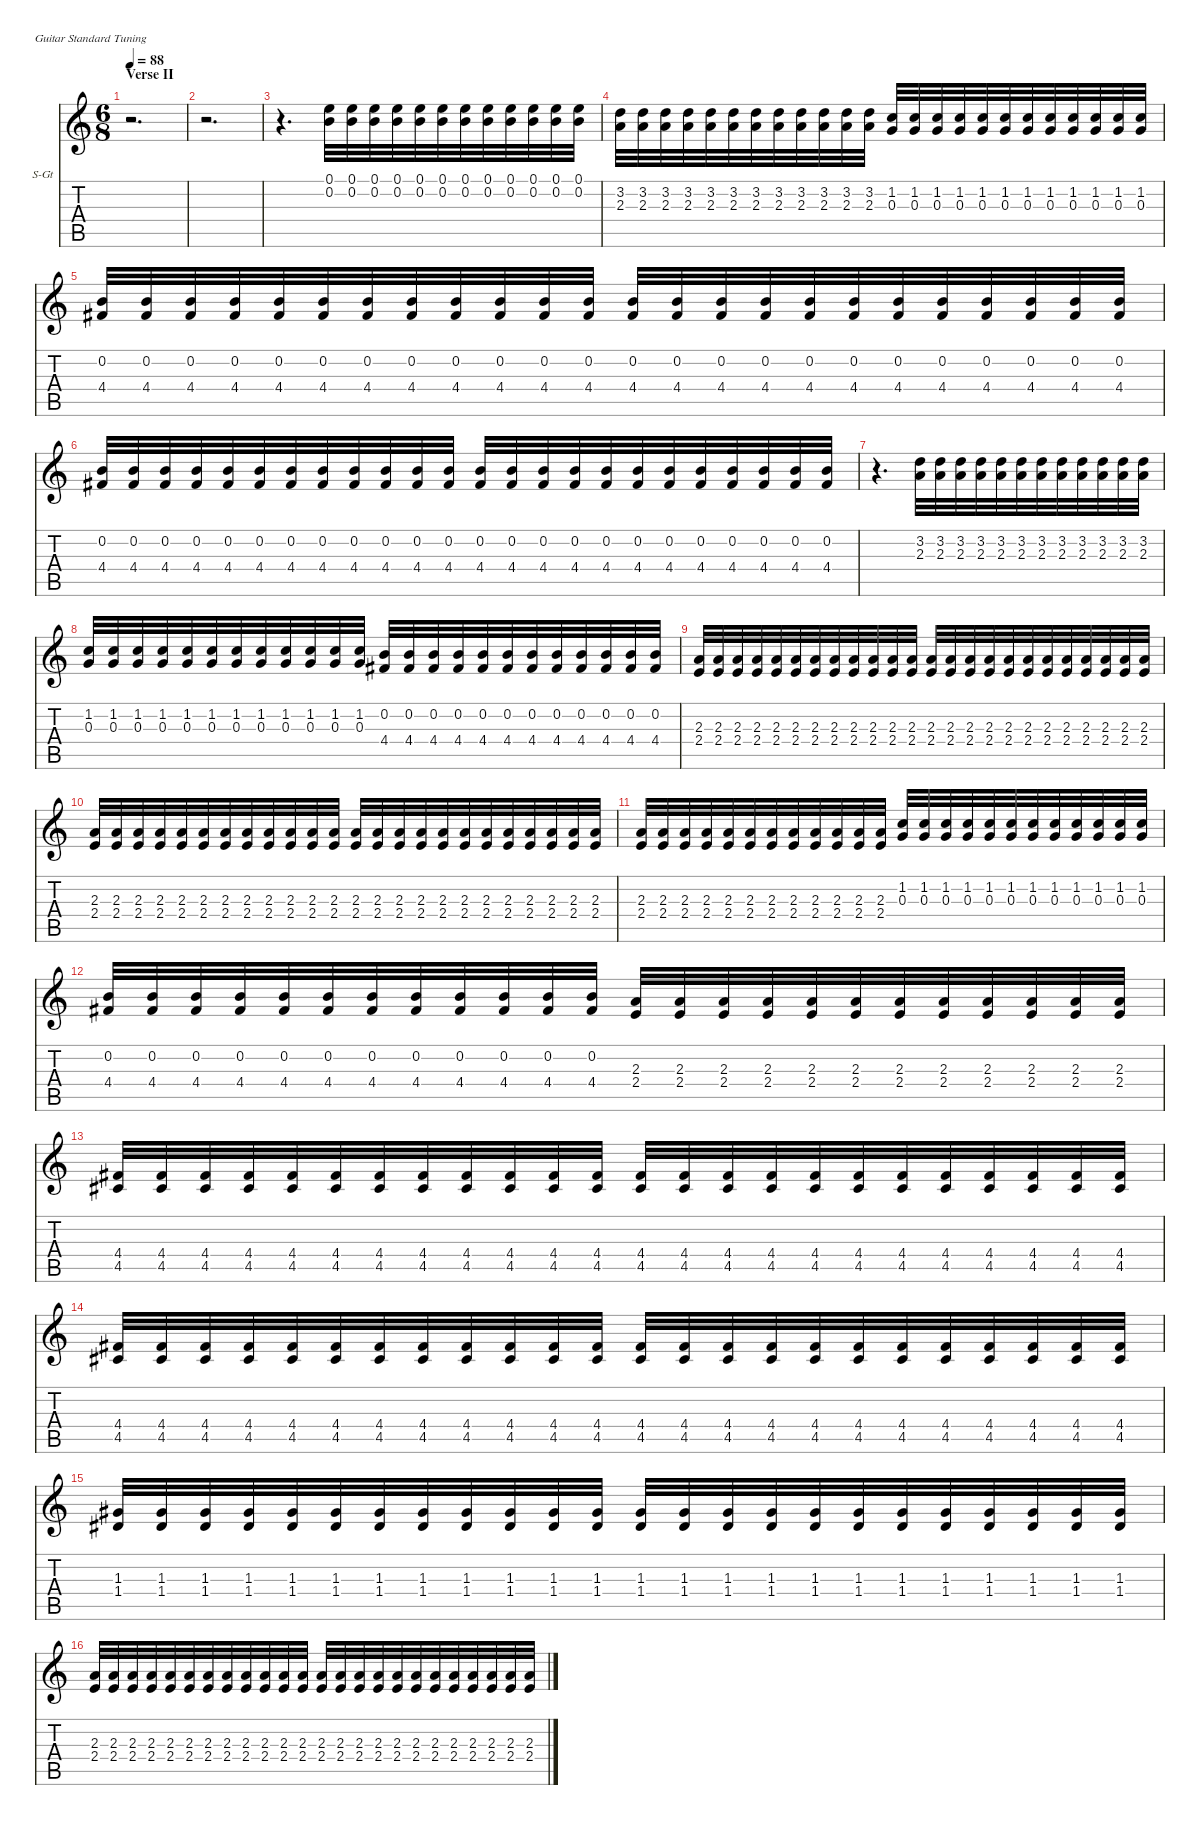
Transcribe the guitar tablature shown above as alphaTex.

\hideDynamics
\bracketExtendMode nobrackets
\firstSystemTrackNameOrientation horizontal
\otherSystemsTrackNameOrientation horizontal
\track ("Koto                " "S-Gt") {instrument koto}
\staff {score tabs}
\tuning (E4 B3 G3 D3 A2 E2)
\displaytranspose 12
\ts (6 8)
\section ("" "Verse II")
\tempo 88
\clef g2
\ks c
r.2{d dy p} |
r.2{d} |
r.4{d} (0.1 0.2).32 (0.1 0.2).32 (0.1 0.2).32 (0.1 0.2).32 (0.1 0.2).32 (0.1 0.2).32 (0.1 0.2).32 (0.1 0.2).32 (0.1 0.2).32 (0.1 0.2).32 (0.1 0.2).32 (0.1 0.2).32 |
(3.2 2.3).32 (3.2 2.3).32 (3.2 2.3).32 (3.2 2.3).32 (3.2 2.3).32 (3.2 2.3).32 (3.2 2.3).32 (3.2 2.3).32 (3.2 2.3).32 (3.2 2.3).32 (3.2 2.3).32 (3.2 2.3).32 (1.2 0.3).32 (1.2 0.3).32 (1.2 0.3).32 (1.2 0.3).32 (1.2 0.3).32 (1.2 0.3).32 (1.2 0.3).32 (1.2 0.3).32 (1.2 0.3).32 (1.2 0.3).32 (1.2 0.3).32 (1.2 0.3).32 |
(0.2 4.4{acc #}).32 (0.2 4.4{acc #}).32 (0.2 4.4{acc #}).32 (0.2 4.4{acc #}).32 (0.2 4.4{acc #}).32 (0.2 4.4{acc #}).32 (0.2 4.4{acc #}).32 (0.2 4.4{acc #}).32 (0.2 4.4{acc #}).32 (0.2 4.4{acc #}).32 (0.2 4.4{acc #}).32 (0.2 4.4{acc #}).32 (0.2 4.4{acc #}).32 (0.2 4.4{acc #}).32 (0.2 4.4{acc #}).32 (0.2 4.4{acc #}).32 (0.2 4.4{acc #}).32 (0.2 4.4{acc #}).32 (0.2 4.4{acc #}).32 (0.2 4.4{acc #}).32 (0.2 4.4{acc #}).32 (0.2 4.4{acc #}).32 (0.2 4.4{acc #}).32 (0.2 4.4{acc #}).32 |
(0.2 4.4{acc #}).32 (0.2 4.4{acc #}).32 (0.2 4.4{acc #}).32 (0.2 4.4{acc #}).32 (0.2 4.4{acc #}).32 (0.2 4.4{acc #}).32 (0.2 4.4{acc #}).32 (0.2 4.4{acc #}).32 (0.2 4.4{acc #}).32 (0.2 4.4{acc #}).32 (0.2 4.4{acc #}).32 (0.2 4.4{acc #}).32 (0.2 4.4{acc #}).32 (0.2 4.4{acc #}).32 (0.2 4.4{acc #}).32 (0.2 4.4{acc #}).32 (0.2 4.4{acc #}).32 (0.2 4.4{acc #}).32 (0.2 4.4{acc #}).32 (0.2 4.4{acc #}).32 (0.2 4.4{acc #}).32 (0.2 4.4{acc #}).32 (0.2 4.4{acc #}).32 (0.2 4.4{acc #}).32 |
r.4{d} (3.2 2.3).32 (3.2 2.3).32 (3.2 2.3).32 (3.2 2.3).32 (3.2 2.3).32 (3.2 2.3).32 (3.2 2.3).32 (3.2 2.3).32 (3.2 2.3).32 (3.2 2.3).32 (3.2 2.3).32 (3.2 2.3).32 |
(1.2 0.3).32 (1.2 0.3).32 (1.2 0.3).32 (1.2 0.3).32 (1.2 0.3).32 (1.2 0.3).32 (1.2 0.3).32 (1.2 0.3).32 (1.2 0.3).32 (1.2 0.3).32 (1.2 0.3).32 (1.2 0.3).32 (0.2 4.4{acc #}).32 (0.2 4.4{acc #}).32 (0.2 4.4{acc #}).32 (0.2 4.4{acc #}).32 (0.2 4.4{acc #}).32 (0.2 4.4{acc #}).32 (0.2 4.4{acc #}).32 (0.2 4.4{acc #}).32 (0.2 4.4{acc #}).32 (0.2 4.4{acc #}).32 (0.2 4.4{acc #}).32 (0.2 4.4{acc #}).32 |
(2.3 2.4).32 (2.3 2.4).32 (2.3 2.4).32 (2.3 2.4).32 (2.3 2.4).32 (2.3 2.4).32 (2.3 2.4).32 (2.3 2.4).32 (2.3 2.4).32 (2.3 2.4).32 (2.3 2.4).32 (2.3 2.4).32 (2.3 2.4).32 (2.3 2.4).32 (2.3 2.4).32 (2.3 2.4).32 (2.3 2.4).32 (2.3 2.4).32 (2.3 2.4).32 (2.3 2.4).32 (2.3 2.4).32 (2.3 2.4).32 (2.3 2.4).32 (2.3 2.4).32 |
(2.3 2.4).32 (2.3 2.4).32 (2.3 2.4).32 (2.3 2.4).32 (2.3 2.4).32 (2.3 2.4).32 (2.3 2.4).32 (2.3 2.4).32 (2.3 2.4).32 (2.3 2.4).32 (2.3 2.4).32 (2.3 2.4).32 (2.3 2.4).32 (2.3 2.4).32 (2.3 2.4).32 (2.3 2.4).32 (2.3 2.4).32 (2.3 2.4).32 (2.3 2.4).32 (2.3 2.4).32 (2.3 2.4).32 (2.3 2.4).32 (2.3 2.4).32 (2.3 2.4).32 |
(2.3 2.4).32 (2.3 2.4).32 (2.3 2.4).32 (2.3 2.4).32 (2.3 2.4).32 (2.3 2.4).32 (2.3 2.4).32 (2.3 2.4).32 (2.3 2.4).32 (2.3 2.4).32 (2.3 2.4).32 (2.3 2.4).32 (1.2 0.3).32 (1.2 0.3).32 (1.2 0.3).32 (1.2 0.3).32 (1.2 0.3).32 (1.2 0.3).32 (1.2 0.3).32 (1.2 0.3).32 (1.2 0.3).32 (1.2 0.3).32 (1.2 0.3).32 (1.2 0.3).32 |
(0.2 4.4{acc #}).32 (0.2 4.4{acc #}).32 (0.2 4.4{acc #}).32 (0.2 4.4{acc #}).32 (0.2 4.4{acc #}).32 (0.2 4.4{acc #}).32 (0.2 4.4{acc #}).32 (0.2 4.4{acc #}).32 (0.2 4.4{acc #}).32 (0.2 4.4{acc #}).32 (0.2 4.4{acc #}).32 (0.2 4.4{acc #}).32 (2.3 2.4).32 (2.3 2.4).32 (2.3 2.4).32 (2.3 2.4).32 (2.3 2.4).32 (2.3 2.4).32 (2.3 2.4).32 (2.3 2.4).32 (2.3 2.4).32 (2.3 2.4).32 (2.3 2.4).32 (2.3 2.4).32 |
(4.4{acc #} 4.5{acc #}).32 (4.4{acc #} 4.5{acc #}).32 (4.4{acc #} 4.5{acc #}).32 (4.4{acc #} 4.5{acc #}).32 (4.4{acc #} 4.5{acc #}).32 (4.4{acc #} 4.5{acc #}).32 (4.4{acc #} 4.5{acc #}).32 (4.4{acc #} 4.5{acc #}).32 (4.4{acc #} 4.5{acc #}).32 (4.4{acc #} 4.5{acc #}).32 (4.4{acc #} 4.5{acc #}).32 (4.4{acc #} 4.5{acc #}).32 (4.4{acc #} 4.5{acc #}).32 (4.4{acc #} 4.5{acc #}).32 (4.4{acc #} 4.5{acc #}).32 (4.4{acc #} 4.5{acc #}).32 (4.4{acc #} 4.5{acc #}).32 (4.4{acc #} 4.5{acc #}).32 (4.4{acc #} 4.5{acc #}).32 (4.4{acc #} 4.5{acc #}).32 (4.4{acc #} 4.5{acc #}).32 (4.4{acc #} 4.5{acc #}).32 (4.4{acc #} 4.5{acc #}).32 (4.4{acc #} 4.5{acc #}).32 |
(4.4{acc #} 4.5{acc #}).32 (4.4{acc #} 4.5{acc #}).32 (4.4{acc #} 4.5{acc #}).32 (4.4{acc #} 4.5{acc #}).32 (4.4{acc #} 4.5{acc #}).32 (4.4{acc #} 4.5{acc #}).32 (4.4{acc #} 4.5{acc #}).32 (4.4{acc #} 4.5{acc #}).32 (4.4{acc #} 4.5{acc #}).32 (4.4{acc #} 4.5{acc #}).32 (4.4{acc #} 4.5{acc #}).32 (4.4{acc #} 4.5{acc #}).32 (4.4{acc #} 4.5{acc #}).32 (4.4{acc #} 4.5{acc #}).32 (4.4{acc #} 4.5{acc #}).32 (4.4{acc #} 4.5{acc #}).32 (4.4{acc #} 4.5{acc #}).32 (4.4{acc #} 4.5{acc #}).32 (4.4{acc #} 4.5{acc #}).32 (4.4{acc #} 4.5{acc #}).32 (4.4{acc #} 4.5{acc #}).32 (4.4{acc #} 4.5{acc #}).32 (4.4{acc #} 4.5{acc #}).32 (4.4{acc #} 4.5{acc #}).32 |
(1.3{acc #} 1.4{acc #}).32 (1.3{acc #} 1.4{acc #}).32 (1.3{acc #} 1.4{acc #}).32 (1.3{acc #} 1.4{acc #}).32 (1.3{acc #} 1.4{acc #}).32 (1.3{acc #} 1.4{acc #}).32 (1.3{acc #} 1.4{acc #}).32 (1.3{acc #} 1.4{acc #}).32 (1.3{acc #} 1.4{acc #}).32 (1.3{acc #} 1.4{acc #}).32 (1.3{acc #} 1.4{acc #}).32 (1.3{acc #} 1.4{acc #}).32 (1.3{acc #} 1.4{acc #}).32 (1.3{acc #} 1.4{acc #}).32 (1.3{acc #} 1.4{acc #}).32 (1.3{acc #} 1.4{acc #}).32 (1.3{acc #} 1.4{acc #}).32 (1.3{acc #} 1.4{acc #}).32 (1.3{acc #} 1.4{acc #}).32 (1.3{acc #} 1.4{acc #}).32 (1.3{acc #} 1.4{acc #}).32 (1.3{acc #} 1.4{acc #}).32 (1.3{acc #} 1.4{acc #}).32 (1.3{acc #} 1.4{acc #}).32 |
(2.3 2.4).32 (2.3 2.4).32 (2.3 2.4).32 (2.3 2.4).32 (2.3 2.4).32 (2.3 2.4).32 (2.3 2.4).32 (2.3 2.4).32 (2.3 2.4).32 (2.3 2.4).32 (2.3 2.4).32 (2.3 2.4).32 (2.3 2.4).32 (2.3 2.4).32 (2.3 2.4).32 (2.3 2.4).32 (2.3 2.4).32 (2.3 2.4).32 (2.3 2.4).32 (2.3 2.4).32 (2.3 2.4).32 (2.3 2.4).32 (2.3 2.4).32 (2.3 2.4).32
